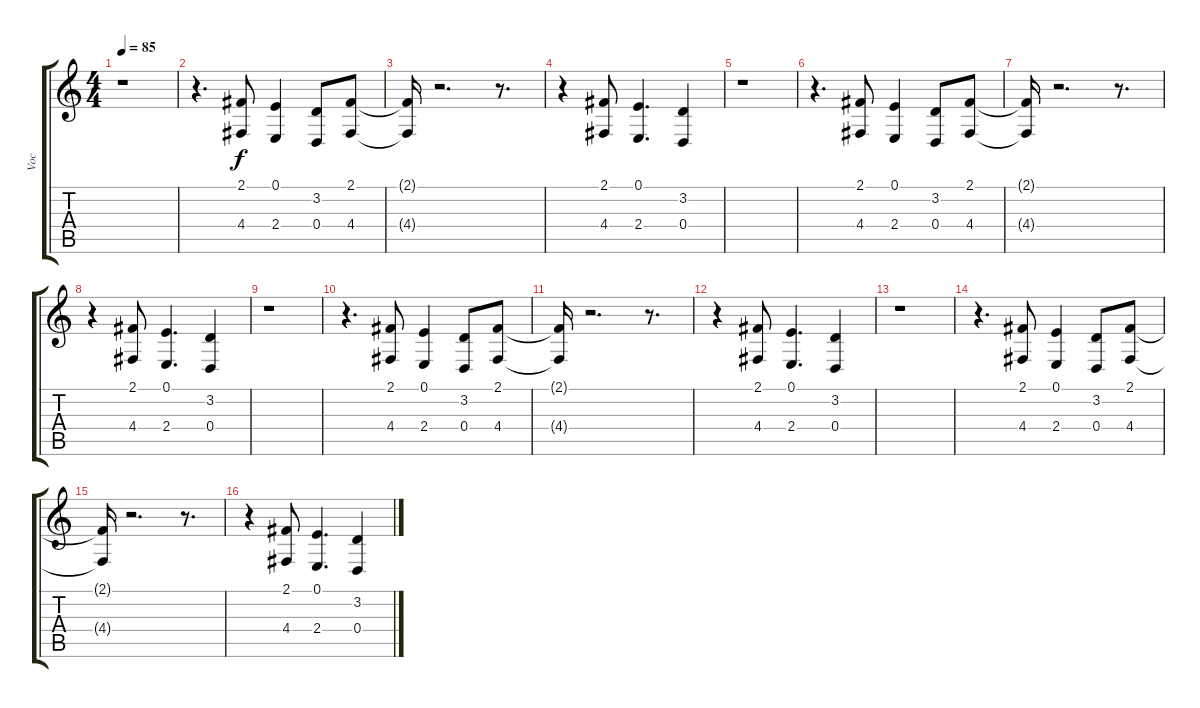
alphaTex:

\track ("Voc" "Voc") {instrument recorder}
\staff {score tabs}
\tuning (E4 B3 G3 D3 A2 E2) {hide}
\ts (4 4)
\tempo 85
\clef g2
\ks c
r.1{dy f} |
r.4{d} (2.1 4.4).8{volume 8} (0.1 2.4).4{volume 8} (3.2 0.4).8{volume 8} (2.1 4.4).8{volume 8} |
(2.1{t} 4.4{t}).16 r.2{d} r.8{d} |
r.4 (2.1 4.4).8{volume 6} (0.1 2.4).4{d volume 6} (3.2 0.4).4{volume 6} |
r.1 |
r.4{d} (2.1 4.4).8{volume 5} (0.1 2.4).4{volume 5} (3.2 0.4).8{volume 5} (2.1 4.4).8{volume 5} |
(2.1{t} 4.4{t}).16 r.2{d} r.8{d} |
r.4 (2.1 4.4).8{volume 4} (0.1 2.4).4{d volume 4} (3.2 0.4).4{volume 4} |
r.1 |
r.4{d} (2.1 4.4).8{volume 2} (0.1 2.4).4{volume 2} (3.2 0.4).8{volume 2} (2.1 4.4).8{volume 2} |
(2.1{t} 4.4{t}).16 r.2{d} r.8{d} |
r.4 (2.1 4.4).8{volume 1} (0.1 2.4).4{d volume 1} (3.2 0.4).4{volume 1} |
r.1 |
r.4{d} (2.1 4.4).8{volume 0} (0.1 2.4).4 (3.2 0.4).8 (2.1 4.4).8 |
(2.1{t} 4.4{t}).16 r.2{d} r.8{d} |
r.4 (2.1 4.4).8 (0.1 2.4).4{d} (3.2 0.4).4
